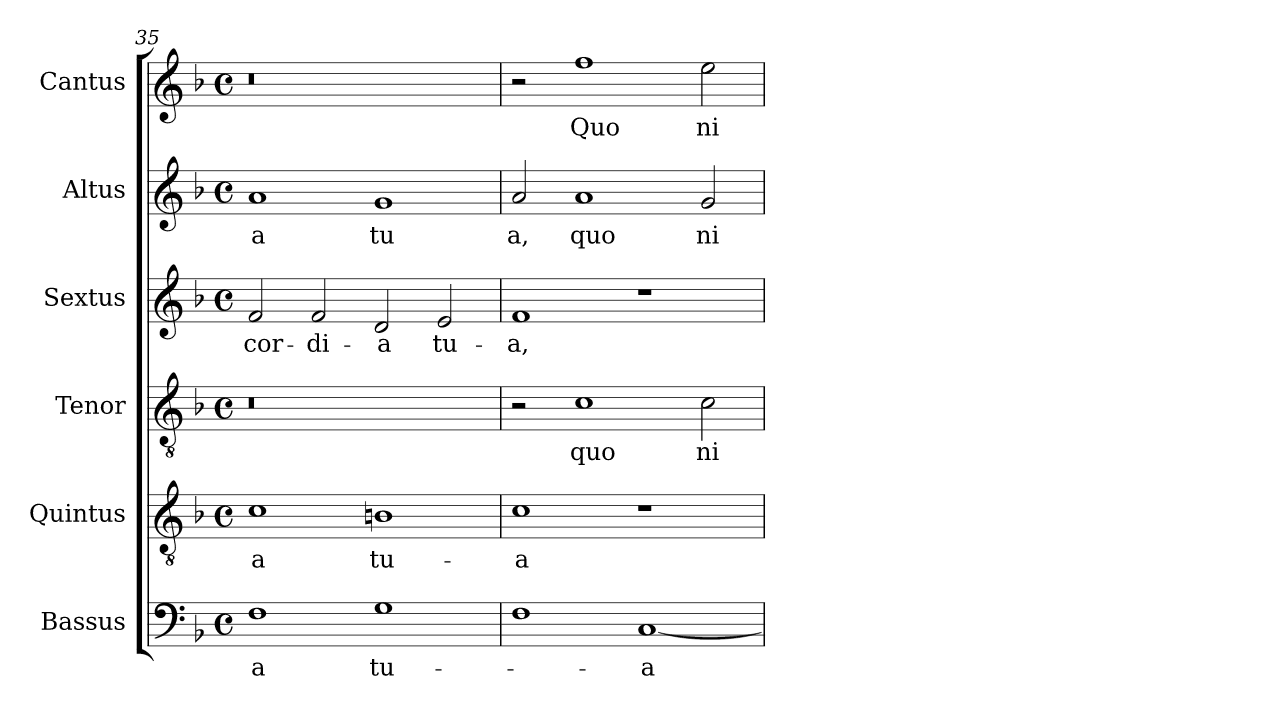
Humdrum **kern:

**kern	**text	**kern	**text	**kern	**text	**kern	**text	**kern	**text	**kern	**text
*part6	*part6	*part5	*part5	*part4	*part4	*part3	*part3	*part2	*part2	*part1	*part1
*staff6	*staff6	*staff5	*staff5	*staff4	*staff4	*staff3	*staff3	*staff2	*staff2	*staff1	*staff1
*I"Bassus	*	*I"Quintus	*	*I"Tenor	*	*I"Sextus	*	*I"Altus	*	*I"Cantus	*
*clefF4	*	*clefGv2	*	*clefGv2	*	*clefG2	*	*clefG2	*	*clefG2	*
*k[b-]	*	*k[b-]	*	*k[b-]	*	*k[b-]	*	*k[b-]	*	*k[b-]	*
*F:	*	*F:	*	*F:	*	*F:	*	*F:	*	*F:	*
*M4/4	*	*M4/4	*	*M4/4	*	*M4/4	*	*M4/4	*	*M4/4	*
*met(c)	*	*met(c)	*	*met(c)	*	*met(c)	*	*met(c)	*	*met(c)	*
=35	=35	=35	=35	=35	=35	=35	=35	=35	=35	=35	=35
!	!LO:LY:b:cj	!	!LO:LY:b:cj	!	!	!	!LO:LY:b:cj	!	!LO:LY:b:cj	!	!
1F	-a	1c	-a	0r	.	2f/	-cor-	1a	a	0r	.
!	!	!	!	!	!	!	!LO:LY:b:cj	!	!	!	!
.	.	.	.	.	.	2f/	-di-	.	.	.	.
!	!LO:LY:b:cj	!	!LO:LY:b:cj	!	!	!	!LO:LY:b:cj	!	!LO:LY:b:cj	!	!
1G	tu-	1Bn	tu-	.	.	2d/	-a	1g	tu	.	.
!	!	!	!	!	!	!	!LO:LY:b:cj	!	!	!	!
.	.	.	.	.	.	2e/	tu-	.	.	.	.
=36	=36	=36	=36	=36	=36	=36	=36	=36	=36	=36	=36
!	!	!	!LO:LY:b:cj	!	!	!	!LO:LY:b:cj	!	!LO:LY:b:cj	!	!
1F	.	1c	-a	2r	.	1f	-a,	2a/	a,	2r	.
!	!	!	!	!	!LO:LY:b:cj	!	!	!	!LO:LY:b:cj	!	!LO:LY:b:cj
.	.	.	.	1c	quo	.	.	1a	quo	1ff	Quo
!	!LO:LY:b:rj	!	!	!	!	!	!	!	!	!	!
[<1C	-a	1r	.	.	.	1r	.	.	.	.	.
!	!	!	!	!	!LO:LY:b:cj	!	!	!	!LO:LY:b:cj	!	!LO:LY:b:cj
.	.	.	.	2c\	ni	.	.	2g/	ni	2ee\	ni
=	=	=	=	=	=	=	=	=	=	=	=
*-	*-	*-	*-	*-	*-	*-	*-	*-	*-	*-	*-
